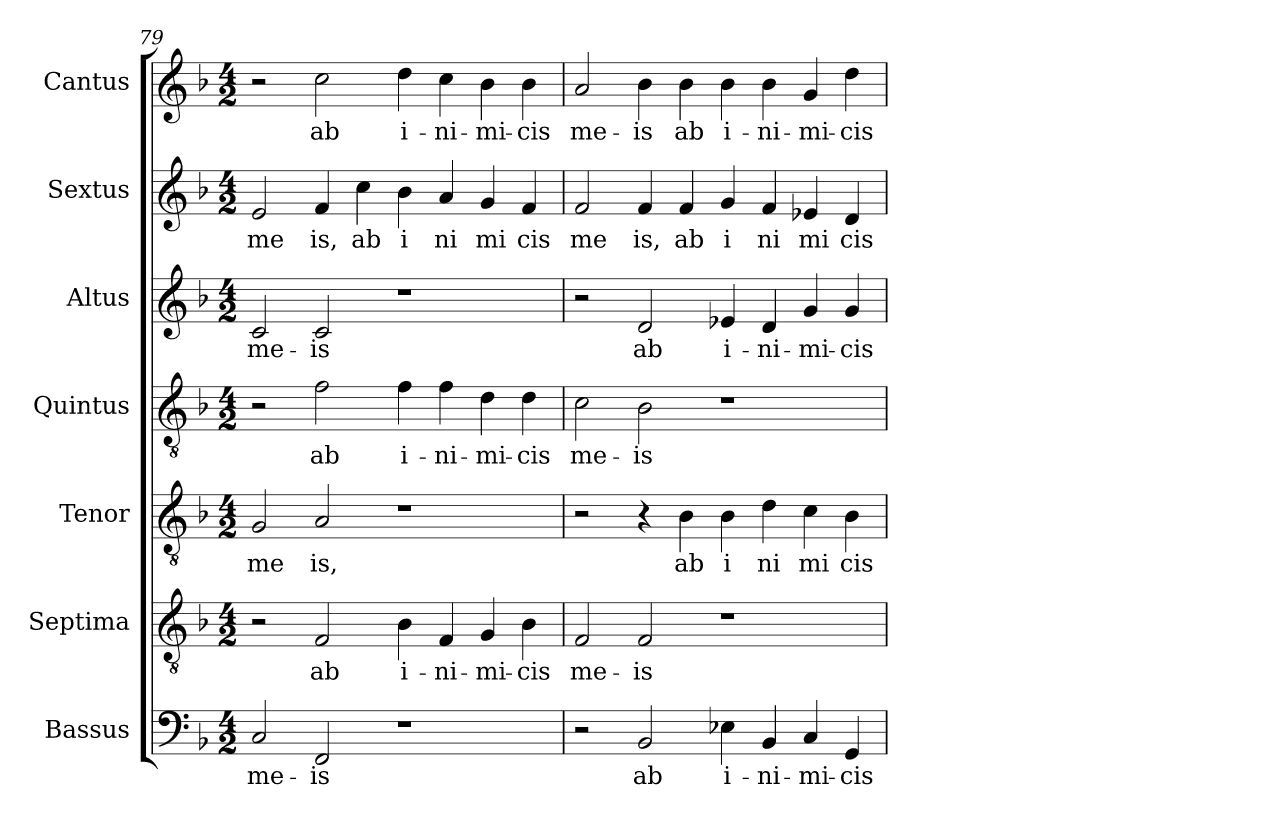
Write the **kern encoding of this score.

**kern	**text	**kern	**text	**kern	**text	**kern	**text	**kern	**text	**kern	**text	**kern	**text
*part7	*part7	*part6	*part6	*part5	*part5	*part4	*part4	*part3	*part3	*part2	*part2	*part1	*part1
*staff7	*staff7	*staff6	*staff6	*staff5	*staff5	*staff4	*staff4	*staff3	*staff3	*staff2	*staff2	*staff1	*staff1
*I"Bassus	*	*I"Septima	*	*I"Tenor	*	*I"Quintus	*	*I"Altus	*	*I"Sextus	*	*I"Cantus	*
!!LO:PB:g=z
*clefF4	*	*clefGv2	*	*clefGv2	*	*clefGv2	*	*clefG2	*	*clefG2	*	*clefG2	*
*k[b-]	*	*k[b-]	*	*k[b-]	*	*k[b-]	*	*k[b-]	*	*k[b-]	*	*k[b-]	*
*F:	*	*F:	*	*F:	*	*F:	*	*F:	*	*F:	*	*F:	*
*M4/2	*	*M4/2	*	*M4/2	*	*M4/2	*	*M4/2	*	*M4/2	*	*M4/2	*
=79	=79	=79	=79	=79	=79	=79	=79	=79	=79	=79	=79	=79	=79
!	!LO:LY:b:cj	!	!	!	!LO:LY:b:cj	!	!	!	!LO:LY:b:cj	!	!LO:LY:b:cj	!	!
2C/	me-	2r	.	2G/	me	2r	.	2c/	me-	2e/	me	2r	.
!	!LO:LY:b:cj	!	!LO:LY:b:cj	!	!LO:LY:b:cj	!	!LO:LY:b:cj	!	!LO:LY:b:cj	!	!LO:LY:b:cj	!	!LO:LY:b:cj
2FF/	-is	2F/	ab	2A/	is,	2f\	ab	2c/	-is	4f/	is,	2cc\	ab
!	!	!	!	!	!	!	!	!	!	!	!LO:LY:b:cj	!	!
.	.	.	.	.	.	.	.	.	.	4cc\	ab	.	.
!	!	!	!LO:LY:b:cj	!	!	!	!LO:LY:b:cj	!	!	!	!LO:LY:b:cj	!	!LO:LY:b:cj
1r	.	4B-\	i-	1r	.	4f\	i-	1r	.	4b-\	i	4dd\	i-
!	!	!	!LO:LY:b:cj	!	!	!	!LO:LY:b:cj	!	!	!	!LO:LY:b:cj	!	!LO:LY:b:cj
.	.	4F/	-ni-	.	.	4f\	-ni-	.	.	4a/	ni	4cc\	-ni-
!	!	!	!LO:LY:b:cj	!	!	!	!LO:LY:b:cj	!	!	!	!LO:LY:b:cj	!	!LO:LY:b:cj
.	.	4G/	-mi-	.	.	4d\	-mi-	.	.	4g/	mi	4b-\	-mi-
!	!	!	!LO:LY:b:cj	!	!	!	!LO:LY:b:cj	!	!	!	!LO:LY:b:cj	!	!LO:LY:b:cj
.	.	4B-\	-cis	.	.	4d\	-cis	.	.	4f/	cis	4b-\	-cis
=80	=80	=80	=80	=80	=80	=80	=80	=80	=80	=80	=80	=80	=80
!	!	!	!LO:LY:b:cj	!	!	!	!LO:LY:b:cj	!	!	!	!LO:LY:b:cj	!	!LO:LY:b:cj
2r	.	2F/	me-	2r	.	2c\	me-	2r	.	2f/	me	2a/	me-
!	!LO:LY:b:cj	!	!LO:LY:b:cj	!	!	!	!LO:LY:b:cj	!	!LO:LY:b:cj	!	!LO:LY:b:cj	!	!LO:LY:b:cj
2BB-/	ab	2F/	-is	4r	.	2B-\	-is	2d/	ab	4f/	is,	4b-\	-is
!	!	!	!	!	!LO:LY:b:cj	!	!	!	!	!	!LO:LY:b:cj	!	!LO:LY:b:cj
.	.	.	.	4B-\	ab	.	.	.	.	4f/	ab	4b-\	ab
!	!LO:LY:b:cj	!	!	!	!LO:LY:b:cj	!	!	!	!LO:LY:b:cj	!	!LO:LY:b:cj	!	!LO:LY:b:cj
4E-X\	i-	1r	.	4B-\	i	1r	.	4e-X/	i-	4g/	i	4b-\	i-
!	!LO:LY:b:cj	!	!	!	!LO:LY:b:cj	!	!	!	!LO:LY:b:cj	!	!LO:LY:b:cj	!	!LO:LY:b:cj
4BB-/	-ni-	.	.	4d\	ni	.	.	4d/	-ni-	4f/	ni	4b-\	-ni-
!	!LO:LY:b:cj	!	!	!	!LO:LY:b:cj	!	!	!	!LO:LY:b:cj	!	!LO:LY:b:cj	!	!LO:LY:b:cj
4C/	-mi-	.	.	4c\	mi	.	.	4g/	-mi-	4e-X/	mi	4g/	-mi-
!	!LO:LY:b:cj	!	!	!	!LO:LY:b:cj	!	!	!	!LO:LY:b:cj	!	!LO:LY:b:cj	!	!LO:LY:b:cj
4GG/	-cis	.	.	4B-\	cis	.	.	4g/	-cis	4d/	cis	4dd\	-cis
=	=	=	=	=	=	=	=	=	=	=	=	=	=
*-	*-	*-	*-	*-	*-	*-	*-	*-	*-	*-	*-	*-	*-
